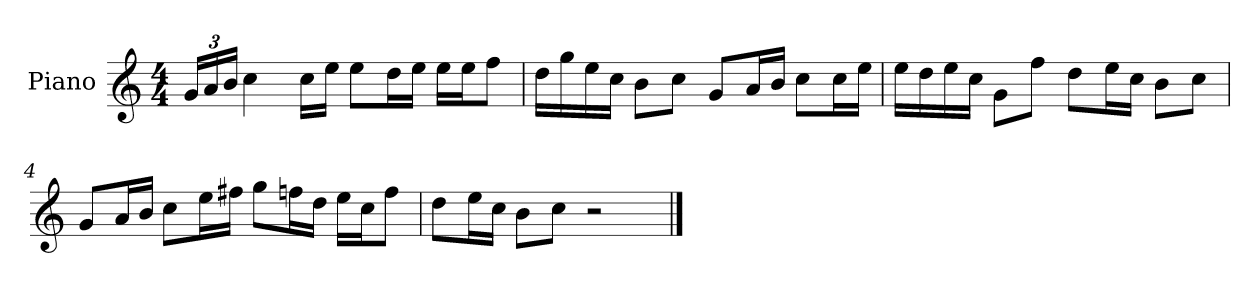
**kern
*part1
*staff1
*I"Piano
*I'P-no
*clefG2
*k[]
*M4/4
*MM90
*Xbrackettup
=1
24g/LL
24a/
24b/JJ
4cc\
16cc\LL
16ee\JJ
8ee\L
16dd\L
16ee\JJ
16ee\LL
16ee\J
8ff\J
=2
16dd\LL
16gg\
16ee\
16cc\JJ
8b\L
8cc\J
8g/L
16a/L
16b/JJ
8cc\L
16cc\L
16ee\JJ
=3
16ee\LL
16dd\
16ee\
16cc\JJ
8g\L
8ff\J
8dd\L
16ee\L
16cc\JJ
8b\L
8cc\J
!!LO:LB:g=z
=4
8g/L
16a/L
16b/JJ
8cc\L
16ee\L
16ff#X\JJ
8gg\L
16ffn\L
16dd\JJ
16ee\LL
16cc\J
8ff\J
=5
8dd\L
16ee\L
16cc\JJ
8b\L
8cc\J
2r
==
*-
